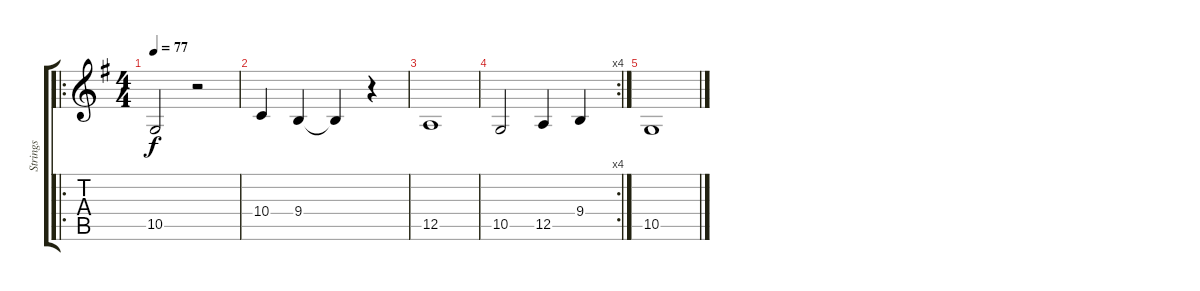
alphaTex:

\track ("Strings" "Strings") {instrument stringensemble1}
\staff {score tabs}
\tuning (E4 B3 G3 D3 A2 E2) {hide}
\ro
\ts (4 4)
\tempo 77
\clef g2
\ks g
10.5.2{dy f volume 7} r.2 |
10.4.4 9.4.4 9.4{t}.4 r.4 |
12.5.1 |
\rc 4
10.5.2 12.5.4 9.4.4 |
10.5.1
